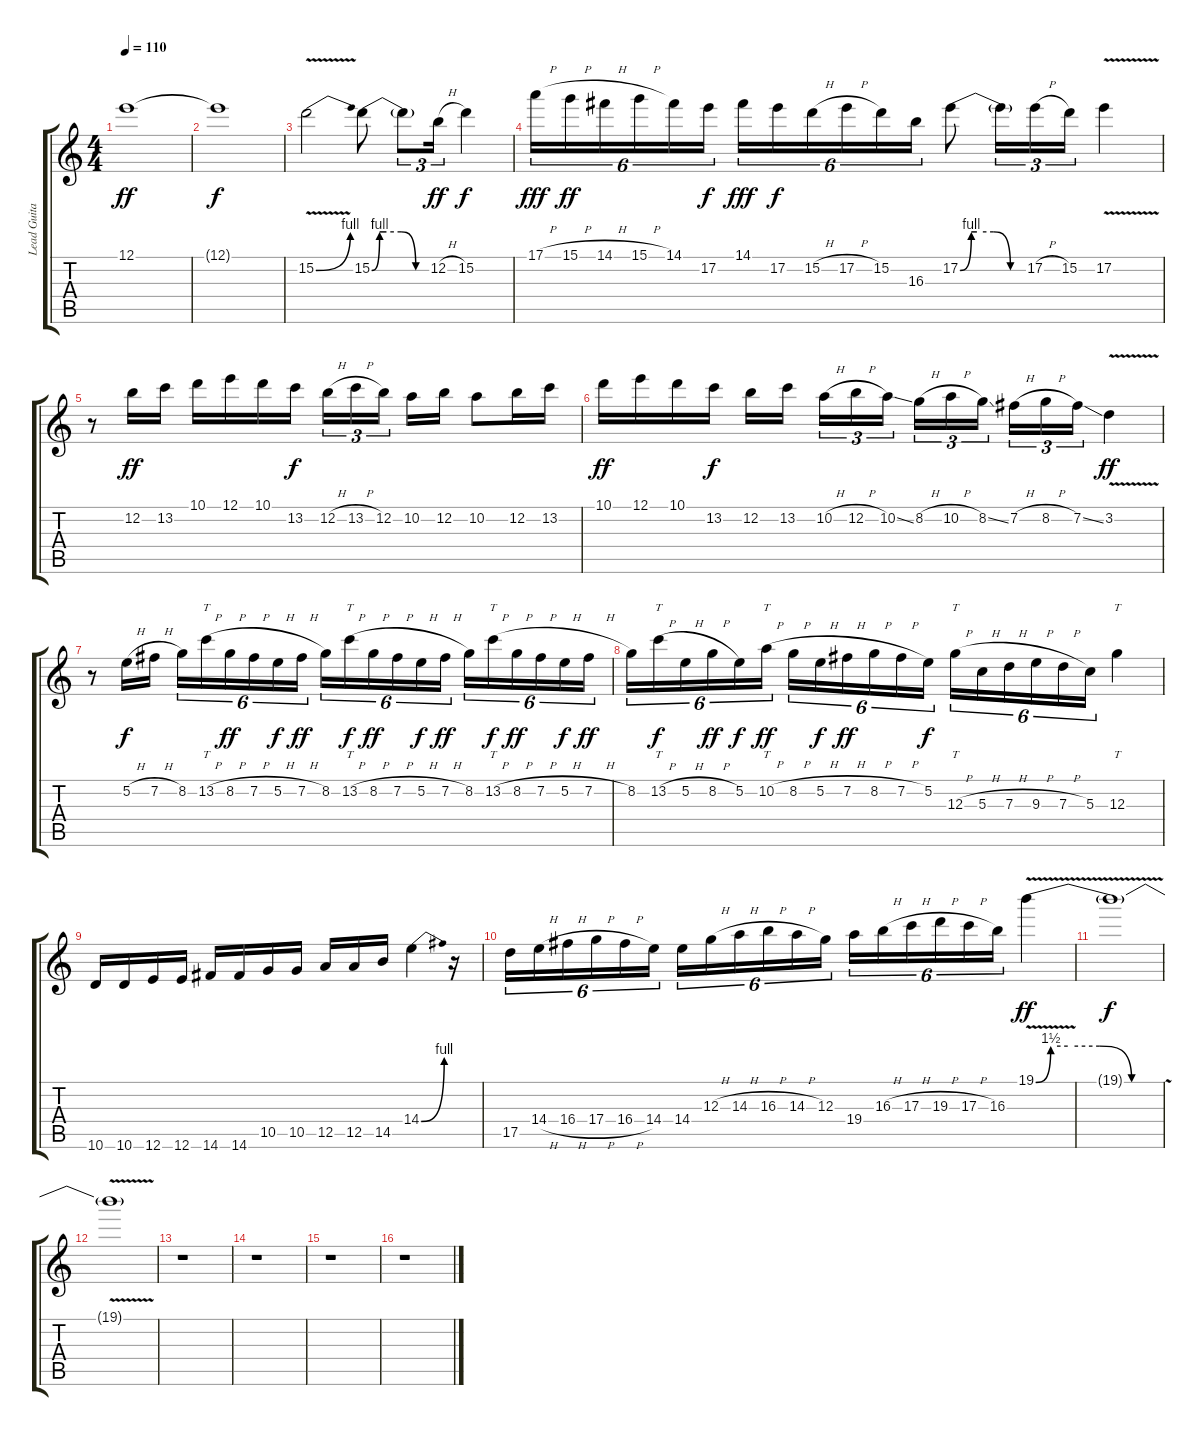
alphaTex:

\track ("Lead Guitar" "Lead Guita") {instrument overdrivenguitar}
\staff {score tabs}
\tuning (E4 B3 G3 D3 A2 E2) {hide}
\ts (4 4)
\tempo 110
\clef g2
\ks c
12.1.1{dy ff} |
12.1{t}.1{dy f} |
15.2{be (bend 0 0 60 4) v}.2 15.2{be (custom 0 0 8 4 15 4 30 4 45 0 60 0)}.8 15.2{t}.8{tu (3 2)} 12.2{h}.16{tu (3 2) dy ff} 15.2.4{dy f} |
17.1{h}.16{tu (6 4) dy fff} 15.1{h}.16{tu (6 4) dy ff} 14.1{h}.16{tu (6 4)} 15.1{h}.16{tu (6 4)} 14.1.16{tu (6 4)} 17.2.16{tu (6 4) dy f} 14.1.16{tu (6 4) dy fff} 17.2.16{tu (6 4) dy f} 15.2{h}.16{tu (6 4)} 17.2{h}.16{tu (6 4)} 15.2.16{tu (6 4)} 16.3.16{tu (6 4)} 17.2{be (custom 0 0 10 4 15 4 30 4 45 0 60 0)}.8 17.2{t}.16{tu (3 2)} 17.2{h}.16{tu (3 2)} 15.2.16{tu (3 2)} 17.2{v}.4 |
r.8 12.2.16{dy ff} 13.2.16 10.1.16 12.1.16 10.1.16 13.2.16{dy f} 12.2{h}.16{tu (3 2)} 13.2{h}.16{tu (3 2)} 12.2.16{tu (3 2)} 10.2.16 12.2.16 10.2.8 12.2.16 13.2.16 |
10.1.16{dy ff} 12.1.16 10.1.16 13.2.16{dy f} 12.2.16 13.2.16 10.2{h}.16{tu (3 2)} 12.2{h}.16{tu (3 2)} 10.2{ss}.16{tu (3 2)} 8.2{h}.16{tu (3 2)} 10.2{h}.16{tu (3 2)} 8.2{ss}.16{tu (3 2)} 7.2{h}.16{tu (3 2)} 8.2{h}.16{tu (3 2)} 7.2{ss}.16{tu (3 2)} 3.2{v}.4{dy ff} |
r.8 5.2{h}.16{dy f} 7.2{h}.16 8.2.16{tu (6 4)} 13.2{h}.16{tt tu (6 4)} 8.2{h}.16{tu (6 4) dy ff} 7.2{h}.16{tu (6 4)} 5.2{h}.16{tu (6 4) dy f} 7.2{h}.16{tu (6 4) dy ff} 8.2.16{tu (6 4)} 13.2{h}.16{tt tu (6 4) dy f} 8.2{h}.16{tu (6 4) dy ff} 7.2{h}.16{tu (6 4)} 5.2{h}.16{tu (6 4) dy f} 7.2{h}.16{tu (6 4) dy ff} 8.2.16{tu (6 4)} 13.2{h}.16{tt tu (6 4) dy f} 8.2{h}.16{tu (6 4) dy ff} 7.2{h}.16{tu (6 4)} 5.2{h}.16{tu (6 4) dy f} 7.2{h}.16{tu (6 4) dy ff} |
8.2.16{tu (6 4)} 13.2{h}.16{tt tu (6 4) dy f} 5.2{h}.16{tu (6 4)} 8.2{h}.16{tu (6 4) dy ff} 5.2.16{tu (6 4) dy f} 10.2{h}.16{tt tu (6 4) dy ff} 8.2{h}.16{tu (6 4)} 5.2{h}.16{tu (6 4) dy f} 7.2{h}.16{tu (6 4) dy ff} 8.2{h}.16{tu (6 4)} 7.2{h}.16{tu (6 4)} 5.2.16{tu (6 4) dy f} 12.3{h}.16{tt tu (6 4)} 5.3{h}.16{tu (6 4)} 7.3{h}.16{tu (6 4)} 9.3{h}.16{tu (6 4)} 7.3{h}.16{tu (6 4)} 5.3.16{tu (6 4)} 12.3.4{tt} |
10.6.16 10.6.16 12.6.16 12.6.16 14.6.16 14.6.16 10.5.16 10.5.16 12.5.16 12.5.16 14.5.16 14.4{be (bend 0 0 60 4)}.4 r.16 |
17.5.16{tu (6 4)} 14.4{h}.16{tu (6 4)} 16.4{h}.16{tu (6 4)} 17.4{h}.16{tu (6 4)} 16.4{h}.16{tu (6 4)} 14.4.16{tu (6 4)} 14.4.16{tu (6 4)} 12.3{h}.16{tu (6 4)} 14.3{h}.16{tu (6 4)} 16.3{h}.16{tu (6 4)} 14.3{h}.16{tu (6 4)} 12.3.16{tu (6 4)} 19.4.16{tu (6 4)} 16.3{h}.16{tu (6 4)} 17.3{h}.16{tu (6 4)} 19.3{h}.16{tu (6 4)} 17.3{h}.16{tu (6 4)} 16.3.16{tu (6 4)} 19.1{be (custom 0 0 7 6 15 6 30 6 45 0 60 0) v}.4{dy ff} |
19.1{v t}.1{dy f} |
19.1{v t}.1 |
r.1 |
r.1 |
r.1 |
r.1
